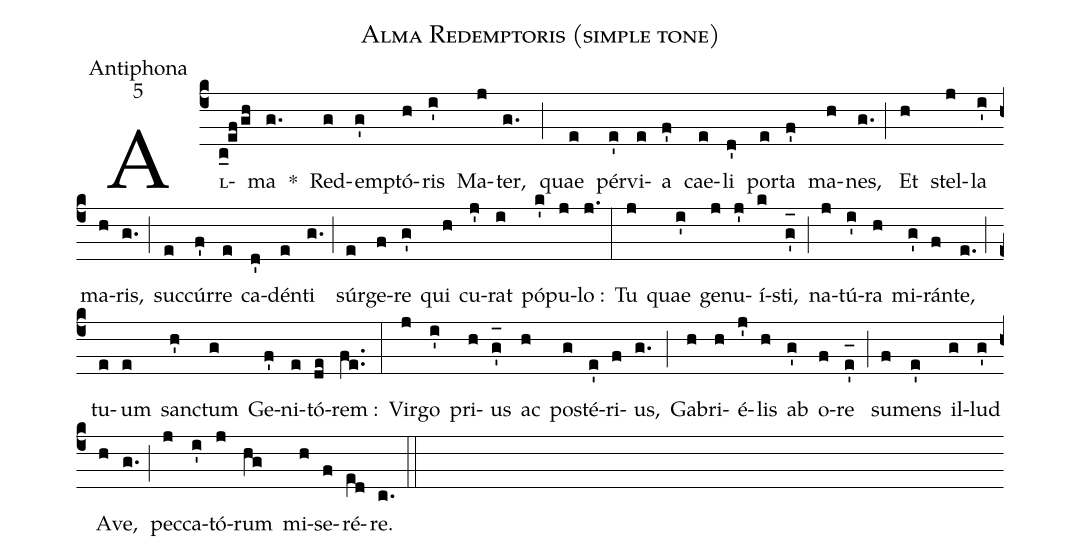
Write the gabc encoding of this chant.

name:Alma Redemptoris (simple tone);
office-part:Antiphona;
mode:5;
%%
(c4) A<sc>l</sc>(c_0!ef/gh)ma(g.) *() Red(g)em(g')ptó(h)ris(i') Ma(j)ter,(g.) (;) quae(e) pér(e')vi(e)a(f') cae(e)li(d') por(e)ta(f') ma(h)nes,(g.) (;) Et(h) stel(j)la(i') ma(h)ris,(g.) (;) suc(e)cúr(f')re(e) ca(d')dén(e)ti(g.) (;) súr(e)ge(f)re(g') qui(h) cu(j')rat(i) pó(k')pu(j)lo :(j.) (:) Tu(j) quae(i') ge(j)nu(j')í(k)sti,(g'_[oh:h]) (;) na(j)tú(i')ra(h) mi(g')rán(f)te,(e.) (;) tu(e)um(e) san(h')ctum(g) Ge(f')ni(e)tó(de)rem :(fe..) (:) Vir(j)go(i') pri(h)us(g'_[oh:h]) ac(h) po(g)sté(e')ri(f)us,(g.) (;) Ga(h)bri(h)é(j')lis(h) ab(g') o(f)re(e'_[oh:h]) (;) su(f)mens(e') il(g)lud(g') A(h)ve,(g.) (;) pec(j)ca(i')tó(j)rum(hg) mi(h)se(f)ré(e[ll:1]d)re.(c.) (::)
